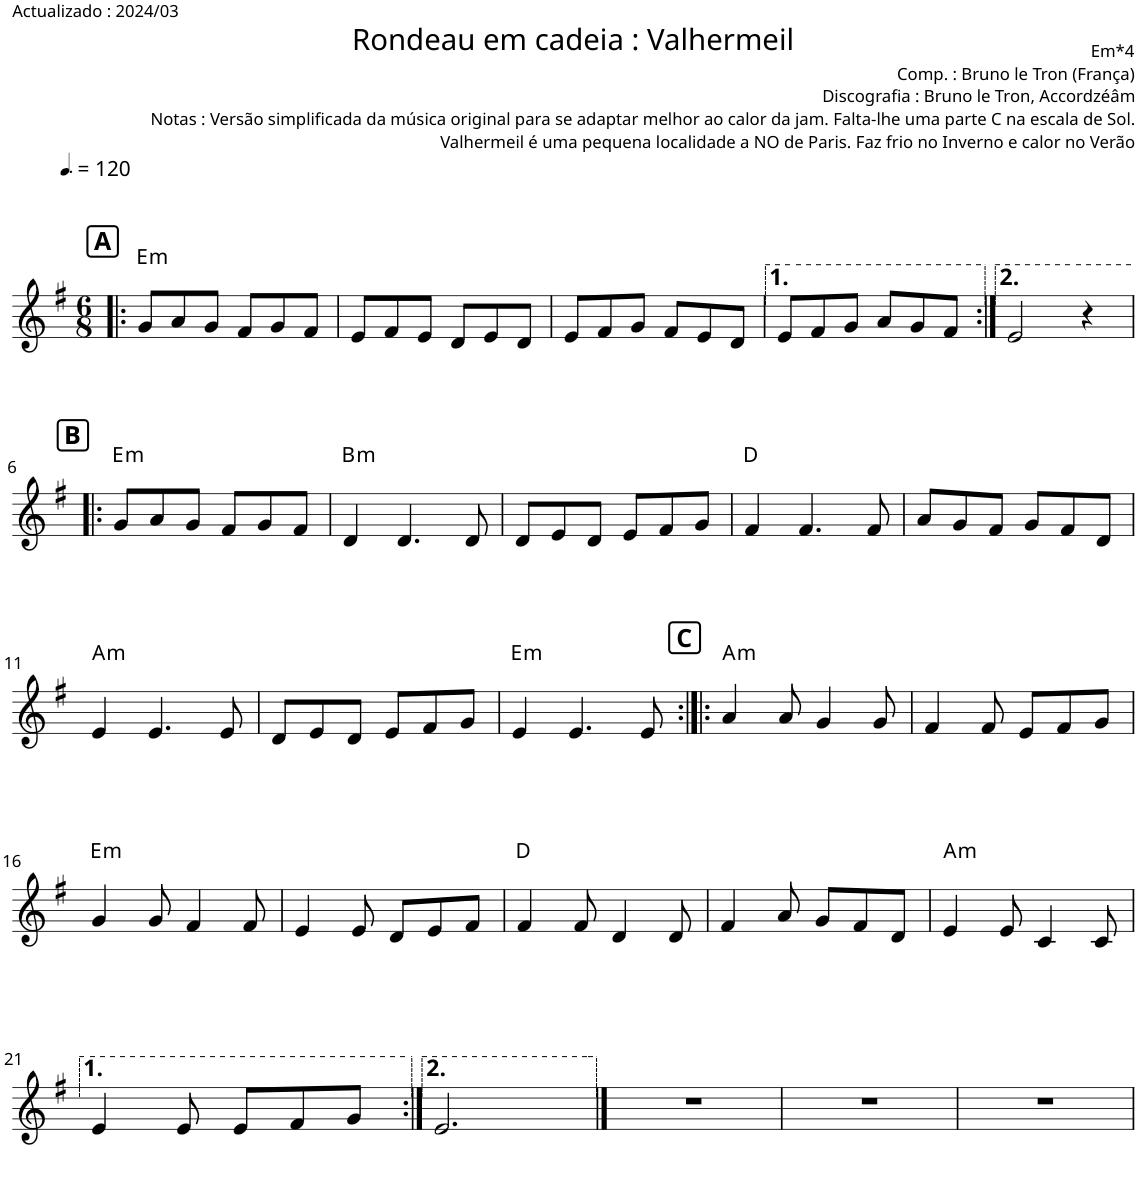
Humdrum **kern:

**kern	**harte
*part1	*part1
*staff1	*
*I"Piano	*
*I'Pno.	*
*clefG2	*
*k[f#]	*
*M6/8	*
*MM180	*
!!LO:REH:place=s1:a:B:cj:fs=12:t=A
=1!|:	=1!|:
!	!LO:H:kt=m
8g/L	E:min
8a/	.
8g/J	.
8f#/L	.
8g/	.
8f#/J	.
=2	=2
8e/L	.
8f#/	.
8e/J	.
8d/L	.
8e/	.
8d/J	.
=3	=3
8e/L	.
8f#/	.
8g/J	.
8f#/L	.
8e/	.
8d/J	.
=4	=4
8e/L	.
8f#/	.
8g/J	.
8a/L	.
8g/	.
8f#/J	.
=5:|!	=5:|!
2e/	.
4r	.
!!LO:LB:g=z
!!LO:REH:place=s1:a:B:cj:fs=12:t=B
=6!|:	=6!|:
!	!LO:H:kt=m
8g/L	E:min
8a/	.
8g/J	.
8f#/L	.
8g/	.
8f#/J	.
=7	=7
!	!LO:H:kt=m
4d/	B:min
4.d/	.
8d/	.
=8	=8
8d/L	.
8e/	.
8d/J	.
8e/L	.
8f#/	.
8g/J	.
=9	=9
4f#/	D:maj
4.f#/	.
8f#/	.
=10	=10
8a/L	.
8g/	.
8f#/J	.
8g/L	.
8f#/	.
8d/J	.
!!LO:LB:g=z
=11	=11
!	!LO:H:kt=m
4e/	A:min
4.e/	.
8e/	.
=12	=12
8d/L	.
8e/	.
8d/J	.
8e/L	.
8f#/	.
8g/J	.
=13	=13
!	!LO:H:kt=m
4e/	E:min
4.e/	.
8e/	.
!!LO:REH:place=s1:a:B:cj:fs=12:t=C
=14:|!|:	=14:|!|:
!	!LO:H:kt=m
4a/	A:min
8a/	.
4g/	.
8g/	.
=15	=15
4f#/	.
8f#/	.
8e/L	.
8f#/	.
8g/J	.
!!LO:LB:g=z
=16	=16
!	!LO:H:kt=m
4g/	E:min
8g/	.
4f#/	.
8f#/	.
=17	=17
4e/	.
8e/	.
8d/L	.
8e/	.
8f#/J	.
=18	=18
4f#/	D:maj
8f#/	.
4d/	.
8d/	.
=19	=19
4f#/	.
8a/	.
8g/L	.
8f#/	.
8d/J	.
=20	=20
!	!LO:H:kt=m
4e/	A:min
8e/	.
4c/	.
8c/	.
!!LO:LB:g=z
=21	=21
4e/	.
8e/	.
8e/L	.
8f#/	.
8g/J	.
=22:|!	=22:|!
2.e/	.
==23	==23
2.r	.
=24	=24
2.r	.
=25	=25
2.r	.
=	=
*-	*-
